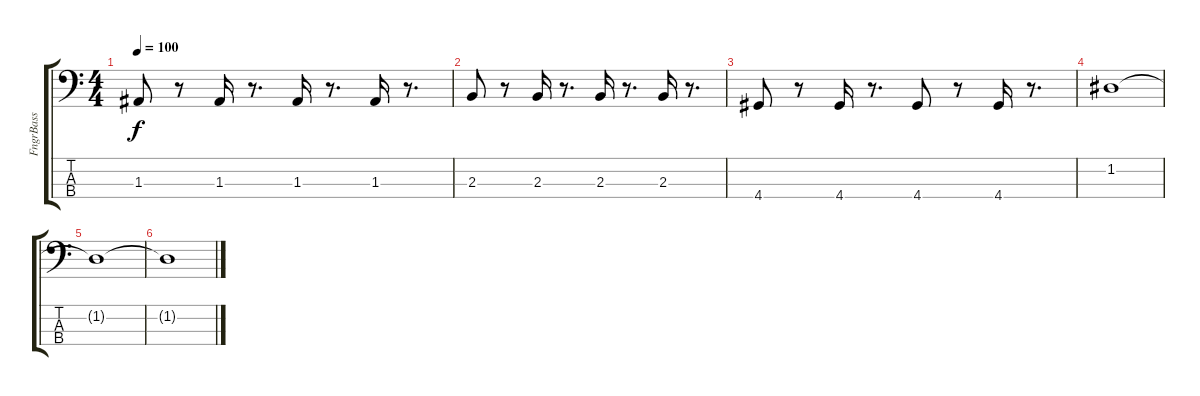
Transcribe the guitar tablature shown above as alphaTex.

\track ("FngrBass" "FngrBass") {instrument electricbassfinger}
\staff {score tabs}
\tuning (G2 D2 A1 E1) {hide}
\ts (4 4)
\tempo 100
\clef f4
\ks c
1.3.8{dy f} r.8 1.3.16 r.8{d} 1.3.16 r.8{d} 1.3.16 r.8{d} |
2.3.8 r.8 2.3.16 r.8{d} 2.3.16 r.8{d} 2.3.16 r.8{d} |
4.4.8 r.8 4.4.16 r.8{d} 4.4.8 r.8 4.4.16 r.8{d} |
1.2.1 |
1.2{t}.1 |
1.2{t}.1
